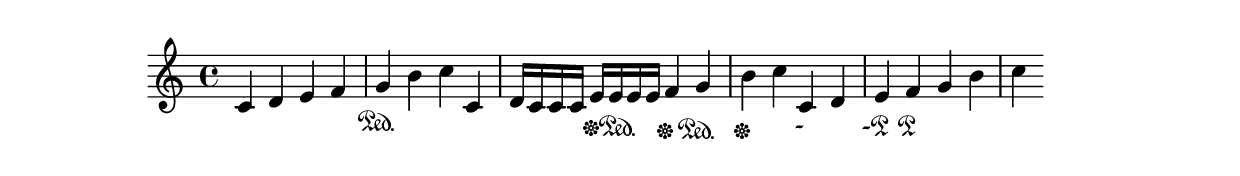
\version "2.3.4"
\header
{
    texidoc = "The standard piano pedals style comes with Ped symbols.
The pedal string can be also tuned, for example, to a shorter tilde/P variant
at the end of the melody."

}

\score{
    \context Staff \relative c'{
        c4 d e f g
        \sustainDown b c
        c, d16[  c  c c]  e[ e \sustainUp \sustainDown e e ] f4 \sustainUp 
        g\sustainDown  b \sustainUp c 
        \set Staff.pedalSustainStrings = #'("-" "-P" "P")
        \override Staff.SustainPedal   #'padding = #-2
        c, \sustainDown d e \sustainUp \sustainDown f
        \sustainUp g b c
    }
}
